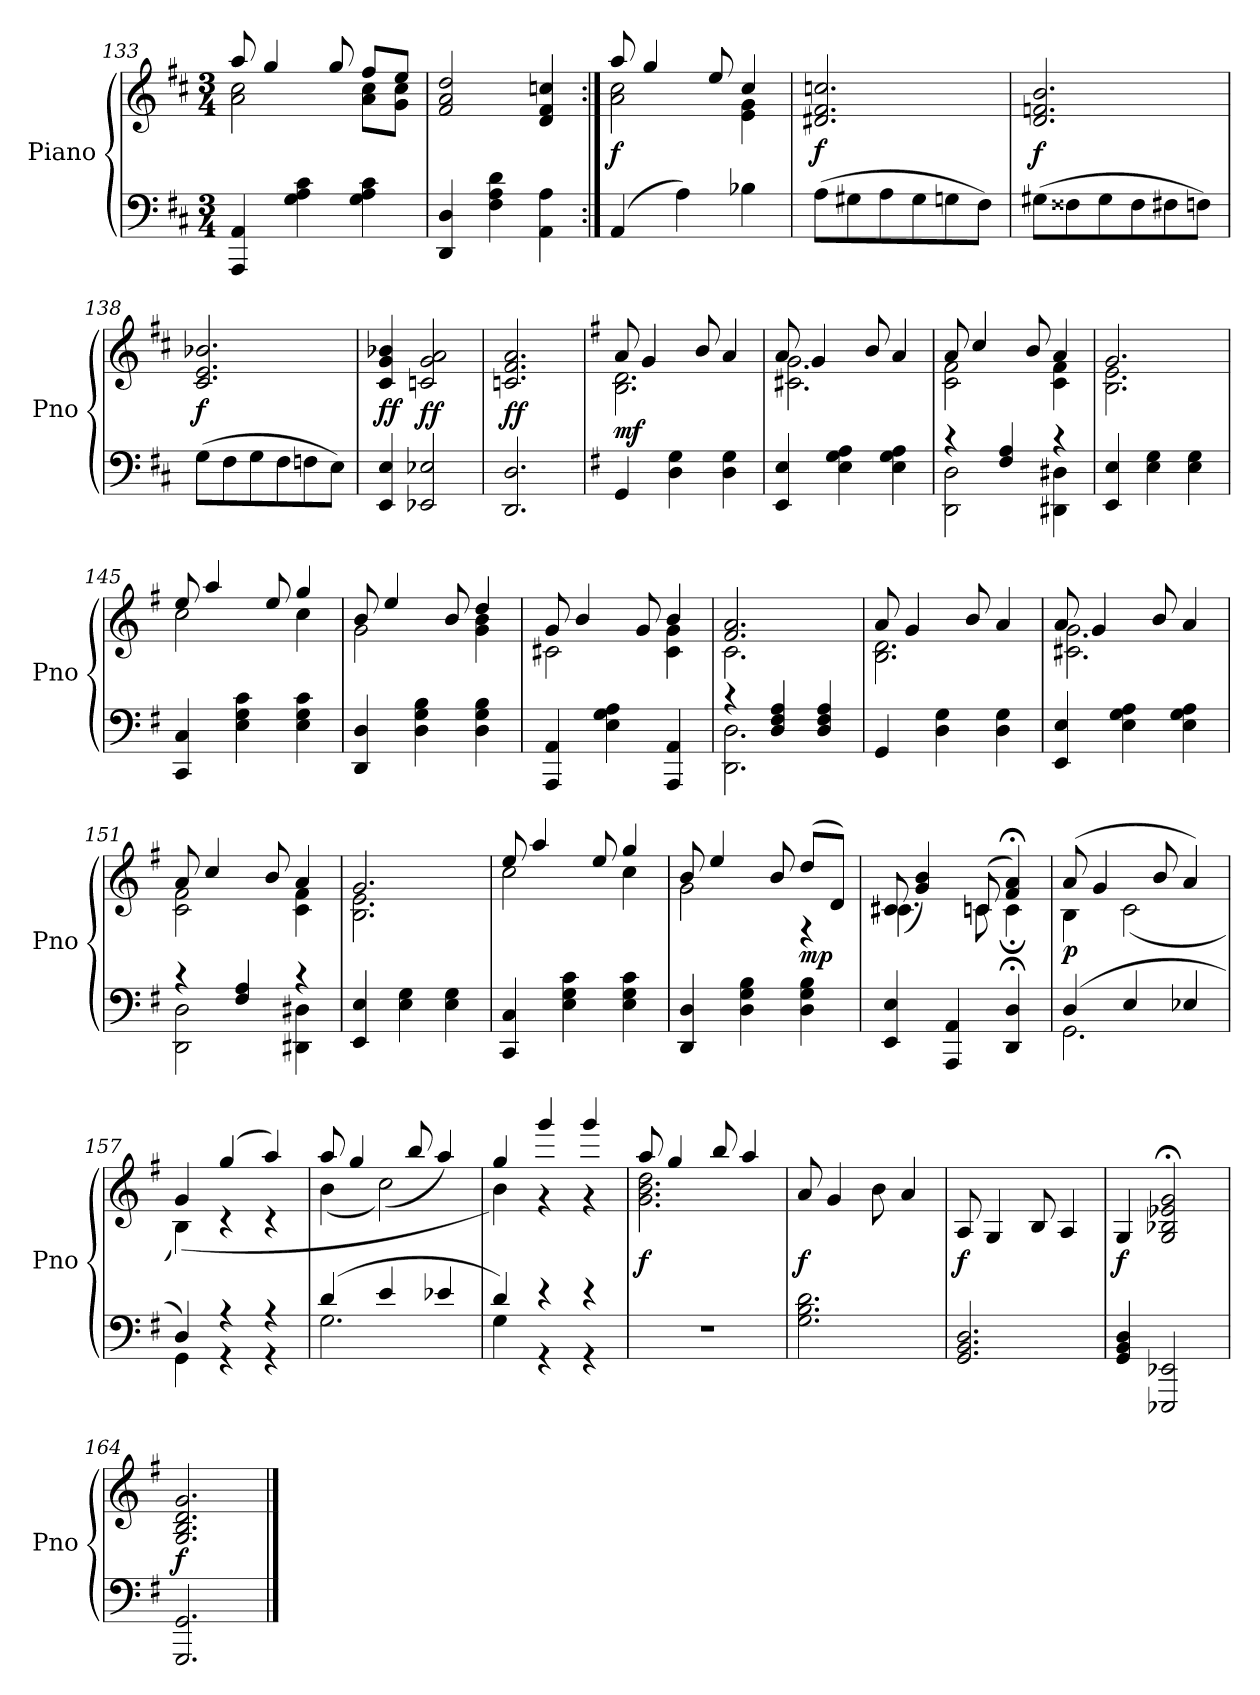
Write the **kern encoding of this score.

**kern	**kern	**dynam
*part1	*part1	*part1
*staff2	*staff1	*staff1/2
*I"Piano	*	*
*I'Pno	*	*
*clefF4	*clefG2	*
*k[f#c#]	*k[f#c#]	*
*M3/4	*M3/4	*
=133	=133	=133
*	*^	*
4AAA 4AA	8aa	2a 2cc#	.
.	4gg	.	.
4G 4A 4c#	.	.	.
.	8gg	.	.
4G 4A 4c#	8ff#L	8a 8cc#L	.
.	8eeJ	8g 8cc#J	.
*	*v	*v	*
=134	=134	=134
4DD 4D	2f# 2a 2dd	.
4F# 4A 4d	.	.
4AA 4A	4d 4f# 4ccn	.
=135:|!	=135:|!	=135:|!
*	*^	*
(4AA	8aa	2a 2cc#	f
.	4gg	.	.
4A)	.	.	.
.	8ee	.	.
4B-X	4cc#	4e 4g	.
*	*v	*v	*
=136	=136	=136
(8AL	2.d#X 2.f# 2.ccn	f
8G#X	.	.
8A	.	.
8G#	.	.
8Gn	.	.
8F#J)	.	.
=137	=137	=137
(8G#XL	2.d 2.fn 2.b	f
8F##X	.	.
8G#	.	.
8F##	.	.
8F#X	.	.
8FnJ)	.	.
=138	=138	=138
(8GL	2.c# 2.e 2.b-X	f
8F#	.	.
8G	.	.
8F#	.	.
8Fn	.	.
8EJ)	.	.
=139	=139	=139
4EE 4E	4c# 4g 4b-X	ff
2EE-X 2E-X	2cn 2g 2a	ff
=140	=140	=140
2.DD 2.D	2.cn 2.f# 2.a	ff
=141	=141	=141
*k[f#]	*k[f#]	*
*	*^	*
4GG	8a	2.B 2.d	mf
.	4g	.	.
4D 4G	.	.	.
.	8b	.	.
4D 4G	4a	.	.
=142	=142	=142	=142
4EE 4E	8a	2.c#X 2.g	.
.	4g	.	.
4E 4G 4A	.	.	.
.	8b	.	.
4E 4G 4A	4a	.	.
=143	=143	=143	=143
*^	*	*	*
4r	2DD 2D	8a	2c 2f#	.
.	.	4cc	.	.
4F# 4A	.	.	.	.
.	.	8b	.	.
4r	4DD#X 4D#X	4a	4c 4f#	.
*v	*v	*	*	*
=144	=144	=144	=144
4EE 4E	2.g	2.B 2.e	.
4E 4G	.	.	.
4E 4G	.	.	.
=145	=145	=145	=145
4CC 4C	8ee	2cc	.
.	4aa	.	.
4E 4G 4c	.	.	.
.	8ee	.	.
4E 4G 4c	4gg	4cc	.
=146	=146	=146	=146
4DD 4D	8b	2g	.
.	4ee	.	.
4D 4G 4B	.	.	.
.	8b	.	.
4D 4G 4B	4dd	4g 4b	.
=147	=147	=147	=147
4AAA 4AA	8g	2c#X	.
.	4b	.	.
4E 4G 4A	.	.	.
.	8g	.	.
4AAA 4AA	4b	4c# 4g	.
=148	=148	=148	=148
*^	*	*	*
4r	2.DD 2.D	2.f# 2.a	2.c	.
4D 4F# 4A	.	.	.	.
4D 4F# 4A	.	.	.	.
*v	*v	*	*	*
=149	=149	=149	=149
4GG	8a	2.B 2.d	.
.	4g	.	.
4D 4G	.	.	.
.	8b	.	.
4D 4G	4a	.	.
=150	=150	=150	=150
4EE 4E	8a	2.c#X 2.g	.
.	4g	.	.
4E 4G 4A	.	.	.
.	8b	.	.
4E 4G 4A	4a	.	.
=151	=151	=151	=151
*^	*	*	*
4r	2DD 2D	8a	2c 2f#	.
.	.	4cc	.	.
4F# 4A	.	.	.	.
.	.	8b	.	.
4r	4DD#X 4D#X	4a	4c 4f#	.
*v	*v	*	*	*
=152	=152	=152	=152
4EE 4E	2.g	2.B 2.e	.
4E 4G	.	.	.
4E 4G	.	.	.
=153	=153	=153	=153
4CC 4C	8ee	2cc	.
.	4aa	.	.
4E 4G 4c	.	.	.
.	8ee	.	.
4E 4G 4c	4gg	4cc	.
=154	=154	=154	=154
4DD 4D	8b	2g	.
.	4ee	.	.
4D 4G 4B	.	.	.
.	8b	.	.
4D 4G 4B	(8ddL	4r	mp
.	8dJ)	.	.
=155	=155	=155	=155
4EE 4E	8c#X	(4.c#X	.
.	4g 4b)	.	.
4AAA 4AA	.	.	.
.	(8cn	8cn	.
4DD;< 4D;<	4f#;< 4a;<)	4c;<	.
=156	=156	=156	=156
*^	*	*	*
(4D	2.GG	(8a	4B	p
.	.	4g	.	.
4E	.	.	(2c	.
.	.	8b	.	.
4E-X	.	4a)	.	.
=157	=157	=157	=157	=157
4D)	4GG	4g	(4B)	.
4r	4r	(4gg	4r	.
4r	4r	4aa)	4r	.
=158	=158	=158	=158	=158
(4d	2.G	8aa	(4b	.
.	.	4gg	.	.
4e	.	.	(2cc)	.
.	.	8bb	.	.
4e-X	.	4aa)	.	.
=159	=159	=159	=159	=159
4d)	4G	4gg	4b)	.
4r	4r	4ggg	4r	.
4r	4r	4ggg	4r	.
*v	*v	*	*	*
=160	=160	=160	=160
2.r	8aa	2.g 2.b 2.dd	f
.	4gg	.	.
.	8bb	.	.
.	4aa	.	.
*	*v	*v	*
=161	=161	=161
2.G 2.B 2.d	8a	f
.	4g	.
.	8b	.
.	4a	.
=162	=162	=162
2.GG 2.BB 2.D	8A	f
.	4G	.
.	8B	.
.	4A	.
=163	=163	=163
4GG 4BB 4D	4G	f
2EEE-X 2EE-X	2G;< 2B-X;< 2e-X;< 2g;<	.
=164	=164	=164
2.GGG 2.GG	2.G 2.B 2.d 2.g	f
==	==	==
*-	*-	*-
